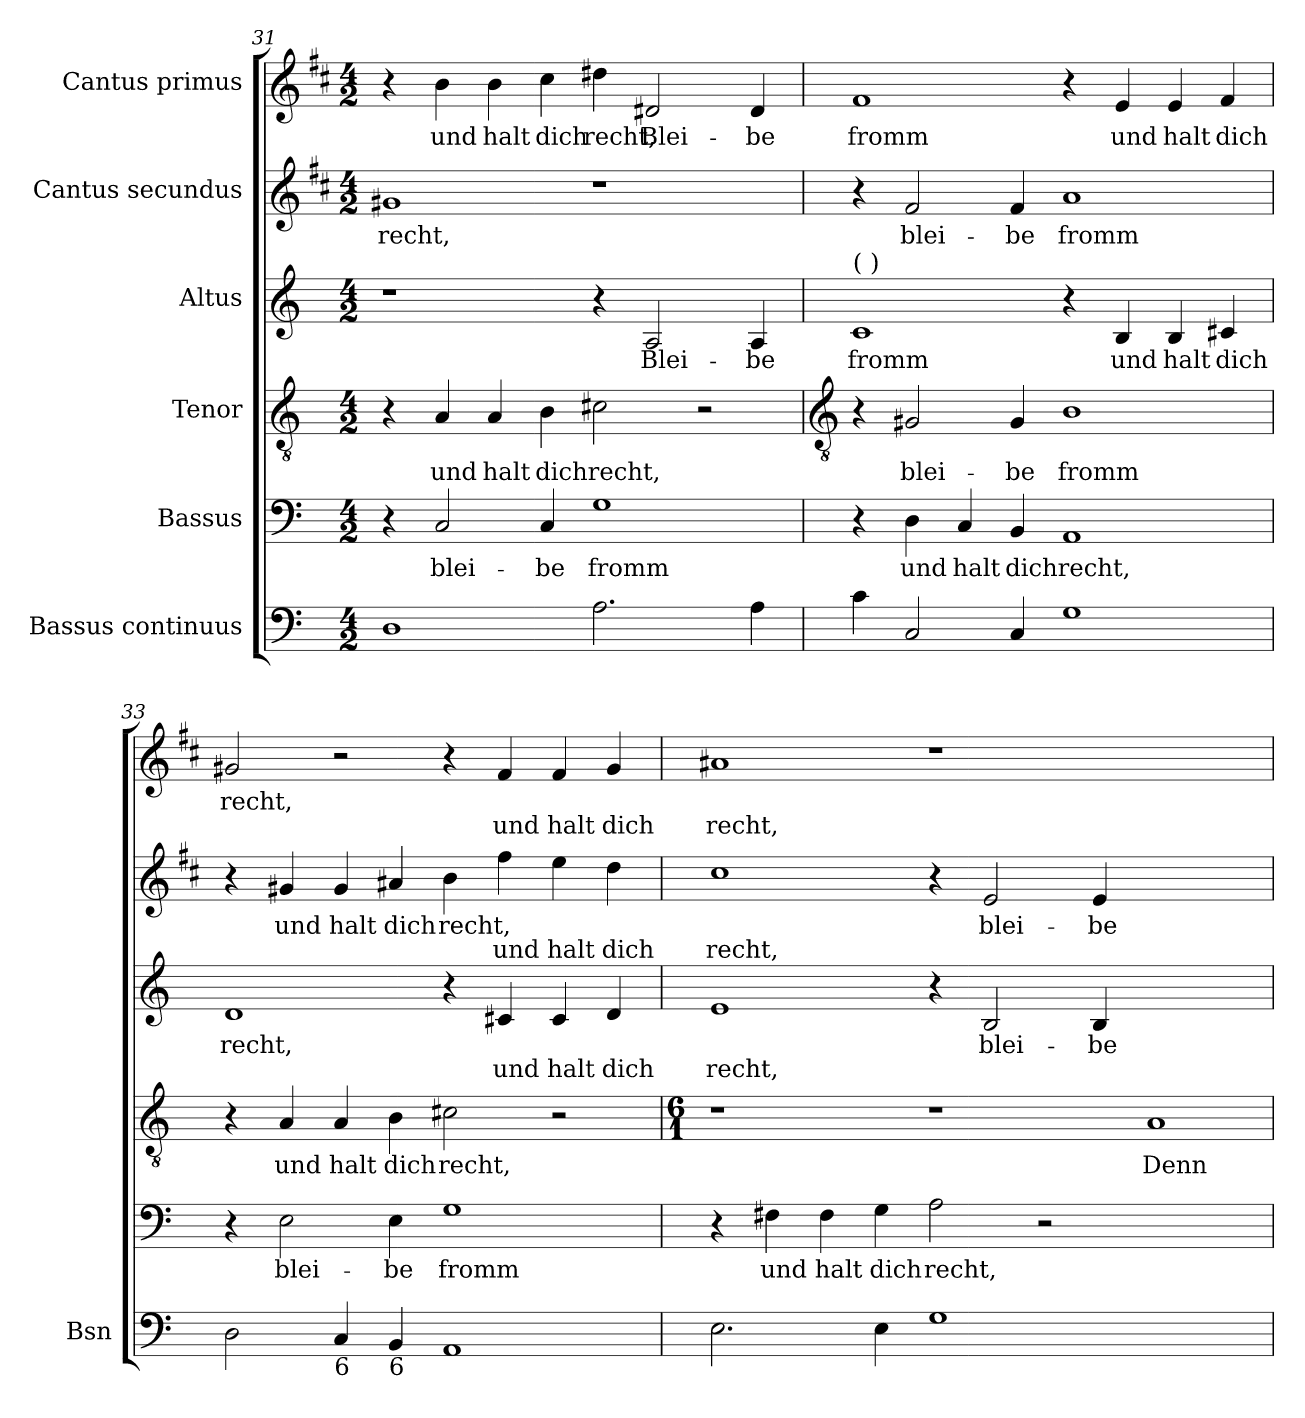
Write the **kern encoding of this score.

**kern	**kern	**text	**kern	**text	**kern	**text	**text	**kern	**text	**text	**kern	**text	**text
*part6	*part5	*part5	*part4	*part4	*part3	*part3	*part3	*part2	*part2	*part2	*part1	*part1	*part1
*staff6	*staff5	*staff5	*staff4	*staff4	*staff3	*staff3	*staff3	*staff2	*staff2	*staff2	*staff1	*staff1	*staff1
*I"Bassus continuus	*I"Bassus	*	*I"Tenor	*	*I"Altus	*	*	*I"Cantus secundus	*	*	*I"Cantus  primus	*	*
*I'Bsn	*	*	*	*	*	*	*	*	*	*	*	*	*
!!LO:LB:g=z
*clefF4	*clefF4	*	*clefGv2	*	*clefG2	*	*	*clefG2	*	*	*clefG2	*	*
*	*	*	*	*	*	*	*	*ITrd1c2	*	*	*ITrd1c2	*	*
*k[]	*k[]	*	*k[]	*	*k[]	*	*	*k[]	*	*	*k[]	*	*
*C:	*C:	*	*C:	*	*C:	*	*	*C:	*	*	*C:	*	*
*M4/2	*M4/2	*	*M4/2	*	*M4/2	*	*	*M4/2	*	*	*M4/2	*	*
=31	=31	=31	=31	=31	=31	=31	=31	=31	=31	=31	=31	=31	=31
!	!	!	!	!	!	!	!	!	!LO:LY:b	!	!	!	!
1D	4r	.	4r	.	1r	.	.	1f#X	recht,	.	4r	.	.
!	!	!LO:LY:b	!	!LO:LY:b	!	!	!	!	!	!	!	!LO:LY:b	!
.	2C	blei-	4A	und	.	.	.	.	.	.	4a	und	.
!	!	!	!	!LO:LY:b	!	!	!	!	!	!	!	!LO:LY:b	!
.	.	.	4A	halt	.	.	.	.	.	.	4a	halt	.
!	!	!LO:LY:b	!	!LO:LY:b	!	!	!	!	!	!	!	!LO:LY:b	!
.	4C	-be	4B	dich	.	.	.	.	.	.	4b	dich	.
!	!	!LO:LY:b	!	!LO:LY:b	!	!	!	!	!	!	!	!LO:LY:b	!
2.A	1G	fromm	2c#X	recht,	4r	.	.	1r	.	.	4cc#X	recht,	.
!	!	!	!	!	!	!LO:LY:b	!	!	!	!	!	!LO:LY:b	!
.	.	.	.	.	2A	Blei-	.	.	.	.	2c#X	Blei-	.
.	.	.	2r	.	.	.	.	.	.	.	.	.	.
!	!	!	!	!	!	!LO:LY:b	!	!	!	!	!	!LO:LY:b	!
4A	.	.	.	.	4A	-be	.	.	.	.	4c#	-be	.
!!LO:LB:g=z
=32	=32	=32	=32	=32	=32	=32	=32	=32	=32	=32	=32	=32	=32
*	*	*	*clefGv2	*	*	*	*	*	*	*	*	*	*
!	!	!	!	!	!LO:TX:a:t=(  )	!	!	!	!	!	!	!	!
!	!	!	!	!	!	!LO:LY:b	!	!	!	!	!	!LO:LY:b	!
4c	4r	.	4r	.	1c	fromm	.	4r	.	.	1e	fromm	.
!	!	!LO:LY:b	!	!LO:LY:b	!	!	!	!	!LO:LY:b	!	!	!	!
2C	4D	und	2G#X	blei-	.	.	.	2e	blei-	.	.	.	.
!	!	!LO:LY:b	!	!	!	!	!	!	!	!	!	!	!
.	4C	halt	.	.	.	.	.	.	.	.	.	.	.
!	!	!LO:LY:b	!	!LO:LY:b	!	!	!	!	!LO:LY:b	!	!	!	!
4C	4BB	dich	4G#	-be	.	.	.	4e	-be	.	.	.	.
!	!	!LO:LY:b	!	!LO:LY:b	!	!	!	!	!LO:LY:b	!	!	!	!
1G	1AA	recht,	1B	fromm	4r	.	.	1g	fromm	.	4r	.	.
!	!	!	!	!	!	!LO:LY:b	!	!	!	!	!	!LO:LY:b	!
.	.	.	.	.	4B	und	.	.	.	.	4d	und	.
!	!	!	!	!	!	!LO:LY:b	!	!	!	!	!	!LO:LY:b	!
.	.	.	.	.	4B	halt	.	.	.	.	4d	halt	.
!	!	!	!	!	!	!LO:LY:b	!	!	!	!	!	!LO:LY:b	!
.	.	.	.	.	4c#X	dich	.	.	.	.	4e	dich	.
!!LO:LB:g=z
=33	=33	=33	=33	=33	=33	=33	=33	=33	=33	=33	=33	=33	=33
!	!	!	!	!	!	!LO:LY:b	!	!	!	!	!	!LO:LY:b	!
2D	4r	.	4r	.	1d	recht,	.	4r	.	.	2f#X	recht,	.
!	!	!LO:LY:b	!	!LO:LY:b	!	!	!	!	!LO:LY:b	!	!	!	!
.	2E	blei-	4A	und	.	.	.	4f#X	und	.	.	.	.
!LO:TX:b:t=6	!	!	!	!	!	!	!	!	!	!	!	!	!
!	!	!	!	!LO:LY:b	!	!	!	!	!LO:LY:b	!	!	!	!
4C	.	.	4A	halt	.	.	.	4f#	halt	.	2r	.	.
!LO:TX:b:t=6	!	!	!	!	!	!	!	!	!	!	!	!	!
!	!	!LO:LY:b	!	!LO:LY:b	!	!	!	!	!LO:LY:b	!	!	!	!
4BB	4E	-be	4B	dich	.	.	.	4g#X	dich	.	.	.	.
!	!	!LO:LY:b	!	!LO:LY:b	!	!	!	!	!LO:LY:b	!	!	!	!
1AA	1G	fromm	2c#X	recht,	4r	.	.	4a	recht,	.	4r	.	.
!	!	!	!	!	!	!	!LO:LY:b	!	!	!LO:LY:b	!	!	!LO:LY:b
.	.	.	.	.	4c#X	.	und	4ee	.	und	4e	.	und
!	!	!	!	!	!	!	!LO:LY:b	!	!	!LO:LY:b	!	!	!LO:LY:b
.	.	.	2r	.	4c#	.	halt	4dd	.	halt	4e	.	halt
!	!	!	!	!	!	!	!LO:LY:b	!	!	!LO:LY:b	!	!	!LO:LY:b
.	.	.	.	.	4d	.	dich	4cc	.	dich	4f#	.	dich
!!LO:LB:g=z
=34	=34	=34	=34	=34	=34	=34	=34	=34	=34	=34	=34	=34	=34
*	*	*	*M6/1	*	*	*	*	*	*	*	*	*	*
!	!	!	!	!	!	!	!LO:LY:b	!	!	!LO:LY:b	!	!	!LO:LY:b
2.E	4r	.	1r	.	1e	.	recht,	1b	.	recht,	1g#X	.	recht,
!	!	!LO:LY:b	!	!	!	!	!	!	!	!	!	!	!
.	4F#X	und	.	.	.	.	.	.	.	.	.	.	.
!	!	!LO:LY:b	!	!	!	!	!	!	!	!	!	!	!
.	4F#	halt	.	.	.	.	.	.	.	.	.	.	.
!	!	!LO:LY:b	!	!	!	!	!	!	!	!	!	!	!
4E	4G	dich	.	.	.	.	.	.	.	.	.	.	.
!	!	!LO:LY:b	!	!	!	!	!	!	!	!	!	!	!
1G	2A	recht,	1r	.	4r	.	.	4r	.	.	1r	.	.
!	!	!	!	!	!	!LO:LY:b	!	!	!LO:LY:b	!	!	!	!
.	.	.	.	.	2B	blei-	.	2d	blei-	.	.	.	.
.	2r	.	.	.	.	.	.	.	.	.	.	.	.
!	!	!	!	!	!	!LO:LY:b	!	!	!LO:LY:b	!	!	!	!
.	.	.	.	.	4B	-be	.	4d	-be	.	.	.	.
!	!	!	!	!LO:LY:b	!	!	!	!	!	!	!	!	!
1ryy	1ryy	.	1A	Denn	1ryy	.	.	1ryy	.	.	1ryy	.	.
=	=	=	=	=	=	=	=	=	=	=	=	=	=
*-	*-	*-	*-	*-	*-	*-	*-	*-	*-	*-	*-	*-	*-
